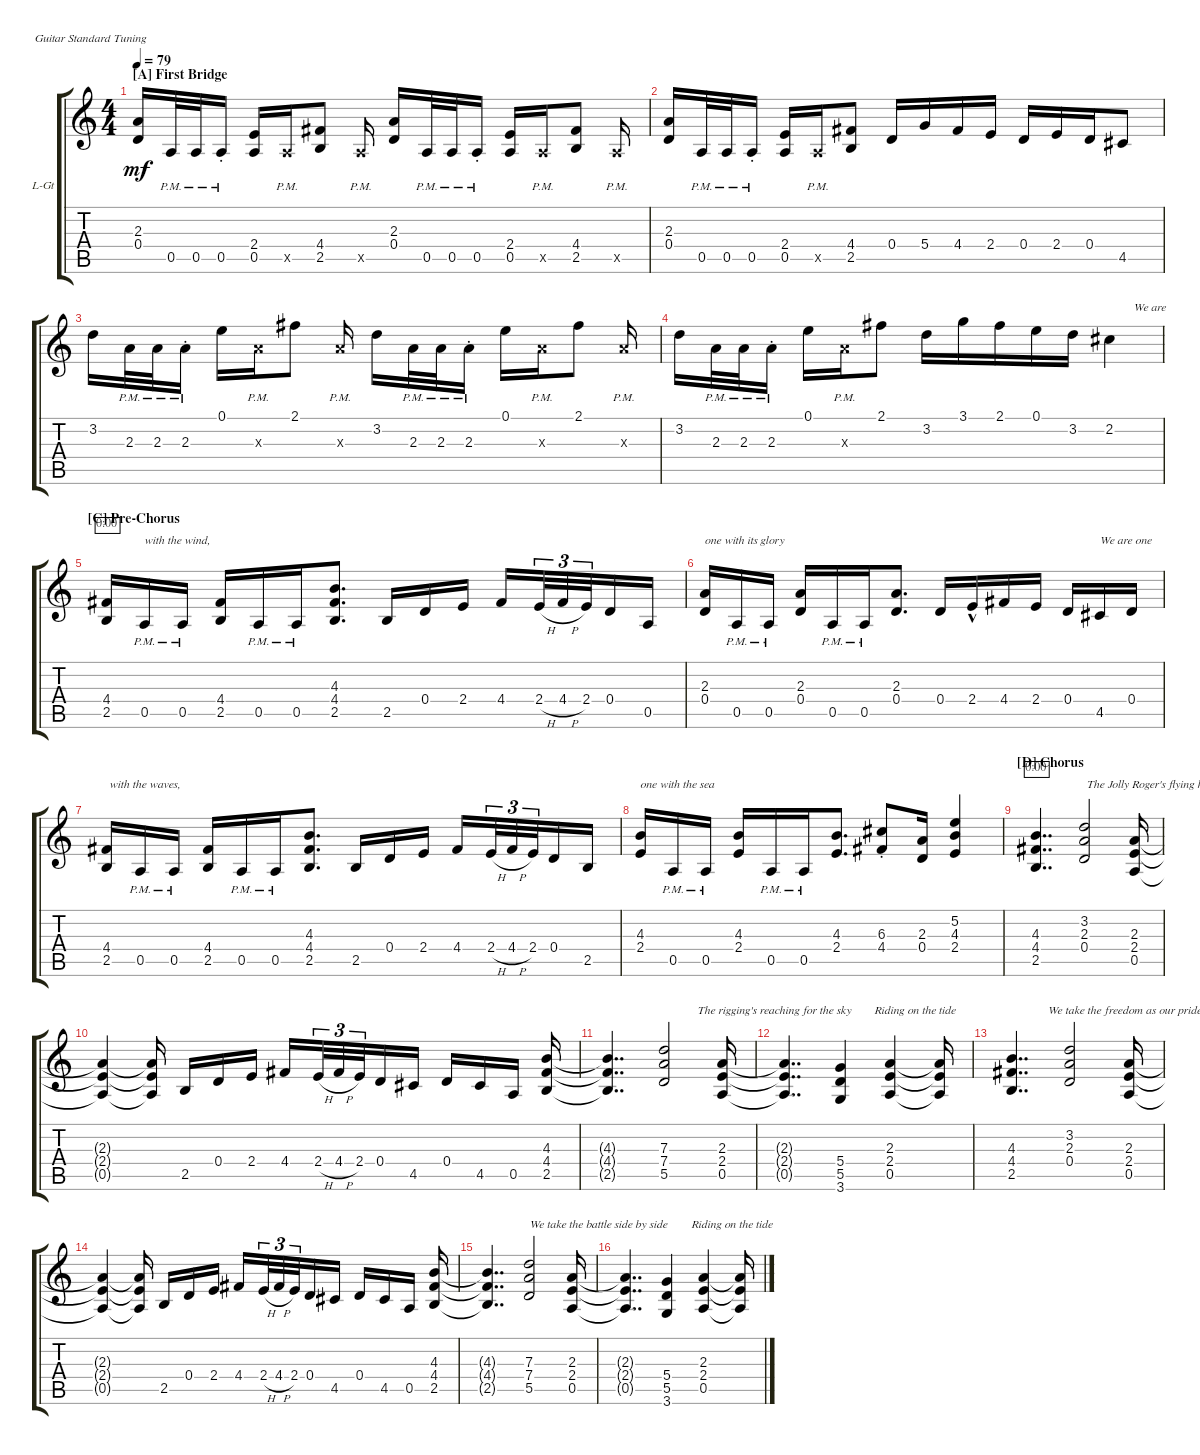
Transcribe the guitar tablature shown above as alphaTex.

\bracketExtendMode groupsimilarinstruments
\firstSystemTrackNameOrientation horizontal
\otherSystemsTrackNameOrientation horizontal
\track ("Lead Guitar" "L-Gt") {instrument distortionguitar}
\staff {score tabs}
\tuning (E4 B3 G3 D3 A2 E2)
\ts (4 4)
\section ("A" "First Bridge")
\tempo 79
\clef g2
\ks c
(2.3 0.4).16{dy mf} 0.5{pm}.32{beam merge} 0.5{pm}.32{beam merge} 0.5{pm st}.16{beam split} (2.4 0.5).16{beam merge} 0.5{pm x}.16 (4.4 2.5).8{beam split} 0.5{pm x}.16 (2.3 0.4).16 0.5{pm}.32{beam merge} 0.5{pm}.32{beam merge} 0.5{pm st}.16{beam split} (2.4 0.5).16{beam merge} 0.5{pm x}.16 (4.4 2.5).8{beam split} 0.5{pm x}.16 |
(2.3 0.4).16 0.5{pm}.32{beam merge} 0.5{pm}.32{beam merge} 0.5{pm st}.16{beam split} (2.4 0.5).16{beam merge} 0.5{pm x}.16 (4.4 2.5).8{beam split} 0.4.16{beam merge} 5.4.16 4.4.16 2.4.16{beam split} 0.4.16{beam merge} 2.4.16 0.4.16 4.5.8 |
3.2.16 2.3{pm}.32{beam merge} 2.3{pm}.32{beam merge} 2.3{pm st}.16{beam split} 0.1.16{beam merge} 2.3{pm x}.16 2.1.8{beam split} 2.3{pm x}.16 3.2.16 2.3{pm}.32{beam merge} 2.3{pm}.32{beam merge} 2.3{pm st}.16{beam split} 0.1.16{beam merge} 2.3{pm x}.16 2.1.8{beam split} 2.3{pm x}.16 |
3.2.16 2.3{pm}.32{beam merge} 2.3{pm}.32{beam merge} 2.3{pm st}.16{beam split} 0.1.16{beam merge} 2.3{pm x}.16 2.1.8{beam split} 3.2.16{beam merge} 3.1.16 2.1.16 0.1.16{beam merge} 3.2.16{beam merge} 2.2.4{txt "        We are"} |
\section ("C" "Pre-Chorus")
(2.5 4.4).16{timer} 0.5{pm}.16{txt "with the wind, "} 0.5{pm}.16{beam split} (2.5 4.4).16{beam merge} 0.5{pm}.16 0.5{pm}.16 (2.5 4.4 4.3).8{d} 2.5.16 0.4.16 2.4.16{beam split} 4.4.16{beam merge} 2.4{h}.32{tu (3 2) beam merge} 4.4{h}.32{tu (3 2) beam merge} 2.4.32{tu (3 2) beam merge} 0.4.16{beam merge} 0.5.16 |
(0.4 2.3).16{txt "one with its glory"} 0.5{pm}.16 0.5{pm}.16{beam split} (0.4 2.3).16{beam merge} 0.5{pm}.16 0.5{pm}.16 (0.4 2.3).8{d} 0.4.16 2.4{hac}.16 4.4.16{beam merge} 2.4.16{beam split} 0.4.16 4.5.16{txt "We are one"} 0.4.16 |
(2.5 4.4).16{txt " with the waves,"} 0.5{pm}.16 0.5{pm}.16{beam split} (2.5 4.4).16{beam merge} 0.5{pm}.16 0.5{pm}.16 (2.5 4.4 4.3).8{d} 2.5.16 0.4.16 2.4.16 4.4.16{beam merge} 2.4{h}.32{tu (3 2) beam merge} 4.4{h}.32{tu (3 2) beam merge} 2.4.32{tu (3 2) beam merge} 0.4.16{beam merge} 2.5.16 |
(2.4 4.3).16{txt "one with the sea"} 0.5{pm}.16 0.5{pm}.16{beam split} (2.4 4.3).16{beam merge} 0.5{pm}.16 0.5{pm}.16 (2.4 4.3).8{d} (4.4{st} 6.3{st}).8 (0.4 2.3).16 (2.4 4.3 5.2).4 |
\section ("D" "Chorus")
(2.5 4.4 4.3).4{dd txt "                 The Jolly Roger's flying high" timer} (0.4 2.3 3.2).2 (0.5 2.4 2.3).16 |
(0.5{t} 2.4{t} 2.3{t}).4 (0.5{t} 2.4{t} 2.3{t}).16{beam split} 2.5.16 0.4.16{beam merge} 2.4.16 4.4.16{beam merge} 2.4{h}.32{tu (3 2) beam merge} 4.4{h}.32{tu (3 2) beam merge} 2.4.32{tu (3 2) beam merge} 0.4.16{beam merge} 4.5.16 0.4.16 4.5.16 0.5.16{beam split} (2.5 4.4 4.3).16 |
(2.5{t} 4.4{t} 4.3{t}).4{dd txt "                              The rigging's reaching for the sky"} (7.4 7.3 5.5).2 (0.5 2.4 2.3).16 |
(0.5{t} 2.4{t} 2.3{t}).4{dd txt "                              Riding on the tide"} (3.6 5.5 5.4).4 (0.5 2.4 2.3).4 (0.5{t} 2.4{t} 2.3{t}).16 |
(2.5 4.4 4.3).4{dd txt "            We take the freedom as our pride"} (0.4 2.3 3.2).2 (0.5 2.4 2.3).16 |
(0.5{t} 2.4{t} 2.3{t}).4 (0.5{t} 2.4{t} 2.3{t}).16{beam split} 2.5.16 0.4.16{beam merge} 2.4.16 4.4.16{beam merge} 2.4{h}.32{tu (3 2) beam merge} 4.4{h}.32{tu (3 2) beam merge} 2.4.32{tu (3 2) beam merge} 0.4.16{beam merge} 4.5.16 0.4.16 4.5.16 0.5.16{beam split} (2.5 4.4 4.3).16 |
(2.5{t} 4.4{t} 4.3{t}).4{dd txt "              We take the battle side by side"} (7.4 7.3 5.5).2 (0.5 2.4 2.3).16 |
(0.5{t} 2.4{t} 2.3{t}).4{dd txt "                      Riding on the tide"} (3.6 5.5 5.4).4 (0.5 2.4 2.3).4 (0.5{t} 2.4{t} 2.3{t}).16
